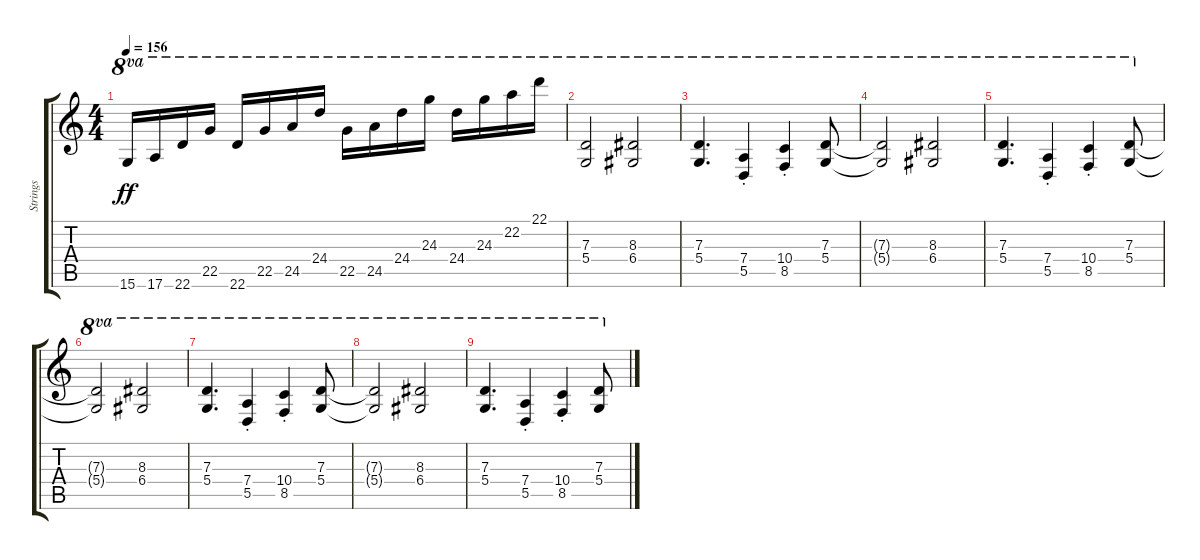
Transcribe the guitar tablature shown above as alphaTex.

\track ("Strings" "Strings") {instrument tremolostrings}
\staff {score tabs}
\tuning (E5 B4 G4 D4 A3 E3) {hide}
\ts (4 4)
\tempo 156
\clef g2
\ks c
15.6.16{ot 8va dy ff} 17.6.16{ot 8va} 22.6.16{ot 8va} 22.5.16{ot 8va} 22.6.16{ot 8va} 22.5.16{ot 8va} 24.5.16{ot 8va} 24.4.16{ot 8va} 22.5.16{ot 8va} 24.5.16{ot 8va} 24.4.16{ot 8va} 24.3.16{ot 8va} 24.4.16{ot 8va} 24.3.16{ot 8va} 22.2.16{ot 8va} 22.1.16{ot 8va} |
(7.3 5.4).2{ot 8va} (8.3 6.4).2{ot 8va} |
(7.3 5.4).4{d ot 8va} (7.4 5.5{st}).4{ot 8va} (10.4{st} 8.5{st}).4{ot 8va} (7.3 5.4).8{ot 8va} |
(7.3{t} 5.4{t}).2{ot 8va} (8.3 6.4).2{ot 8va} |
(7.3 5.4).4{d ot 8va} (7.4 5.5{st}).4{ot 8va} (10.4{st} 8.5{st}).4{ot 8va} (7.3 5.4).8{ot 8va} |
(7.3{t} 5.4{t}).2{ot 8va} (8.3 6.4).2{ot 8va} |
(7.3 5.4).4{d ot 8va} (7.4 5.5{st}).4{ot 8va} (10.4{st} 8.5{st}).4{ot 8va} (7.3 5.4).8{ot 8va} |
(7.3{t} 5.4{t}).2{ot 8va} (8.3 6.4).2{ot 8va} |
(7.3 5.4).4{d ot 8va} (7.4 5.5{st}).4{ot 8va} (10.4{st} 8.5{st}).4{ot 8va} (7.3 5.4).8{ot 8va}
